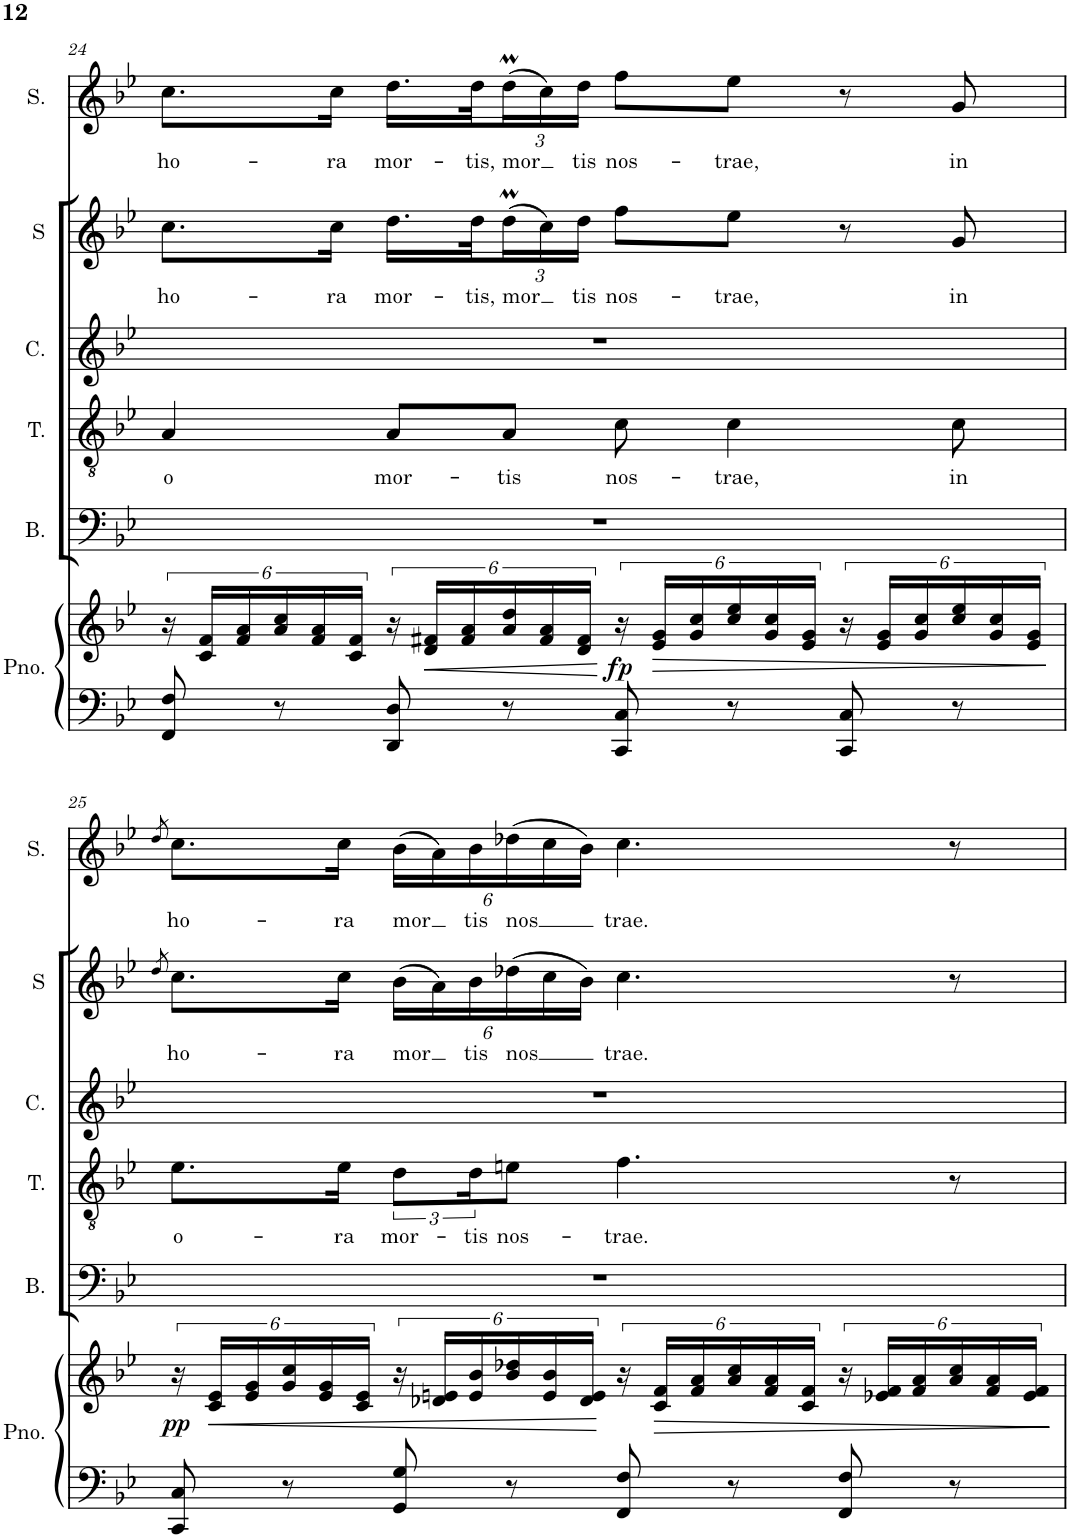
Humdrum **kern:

**kern	**kern	**dynam	**kern	**kern	**text	**kern	**kern	**text	**kern	**text
*part6	*part6	*part6	*part5	*part4	*part4	*part3	*part2	*part2	*part1	*part1
*staff7	*staff6	*staff6/7	*staff5	*staff4	*staff4	*staff3	*staff2	*staff2	*staff1	*staff1
*I"Piano	*	*	*I"Bajo	*I"Tenor	*	*I"Contralto	*I"Soprano	*	*I"Solista	*
*I'Pno.	*	*	*I'B.	*I'T.	*	*I'C.	*I'S	*	*I'S.	*
!!LO:PB:g=z
*clefF4	*clefG2	*	*clefF4	*clefGv2	*	*clefG2	*clefG2	*	*clefG2	*
*k[b-e-]	*k[b-e-]	*	*k[b-e-]	*k[b-e-]	*	*k[b-e-]	*k[b-e-]	*	*k[b-e-]	*
*M4/4	*M4/4	*	*M4/4	*M4/4	*	*M4/4	*M4/4	*	*M4/4	*
*met(c)	*met(c)	*	*met(c)	*met(c)	*	*met(c)	*met(c)	*	*met(c)	*
=24	=24	=24	=24	=24	=24	=24	=24	=24	=24	=24
!	!	!	!	!	!LO:LY:b	!	!	!LO:LY:b	!	!LO:LY:b
8FF/ 8F/	24r	.	1r	4A/	o	1r	8.cc\L	ho-	8.cc\L	ho-
.	24c/ 24f/LL	.	.	.	.	.	.	.	.	.
.	24f/ 24a/	.	.	.	.	.	.	.	.	.
8r	24a/ 24cc/	.	.	.	.	.	.	.	.	.
.	24f/ 24a/	.	.	.	.	.	.	.	.	.
!	!	!	!	!	!	!	!	!LO:LY:b	!	!LO:LY:b
.	.	.	.	.	.	.	16cc\Jk	-ra	16cc\Jk	-ra
.	24c/ 24f/JJ	.	.	.	.	.	.	.	.	.
!	!	!	!	!	!LO:LY:b	!	!	!LO:LY:b	!	!LO:LY:b
8DD/ 8D/	24r	.	.	8A/L	mor-	.	16.dd\LL	mor-	16.dd\LL	mor-
!	!	!LO:HP:b	!	!	!	!	!	!	!	!
.	24d/ 24f#X/LL	<	.	.	.	.	.	.	.	.
.	24f#/ 24a/	.	.	.	.	.	.	.	.	.
!	!	!	!	!	!	!	!	!LO:LY:b	!	!LO:LY:b
.	.	.	.	.	.	.	32dd\K	-tis,	32dd\K	-tis,
!	!	!	!	!	!LO:LY:b	!	!	!	!	!
*	*	*	*	*	*	*	*Xbrackettup	*	*	*
!	!	!	!	!	!	!	!	!LO:LY:b	!	!
*	*	*	*	*	*	*	*	*	*Xbrackettup	*
!	!	!	!	!	!	!	!	!	!	!LO:LY:b
8r	24a/ 24dd/	.	.	8A/J	-tis	.	(24ddm\	mor	(24ddm\	mor
.	24f#/ 24a/	.	.	.	.	.	24cc\)	.	24cc\)	.
!	!	!	!	!	!	!	!	!LO:LY:b	!	!LO:LY:b
.	24d/ 24f#/JJ	.	.	.	.	.	24dd\JJ	tis	24dd\JJ	tis
!	!	!LO:DY:n=1:b	!	!	!LO:LY:b	!	!	!LO:LY:b	!	!LO:LY:b
8CC/ 8C/	24r	[ fp	.	8c\	nos-	.	8ff\L	nos-	8ff\L	nos-
!	!	!LO:HP:b	!	!	!	!	!	!	!	!
.	24e-/ 24g/LL	>	.	.	.	.	.	.	.	.
.	24g/ 24cc/	.	.	.	.	.	.	.	.	.
!	!	!	!	!	!LO:LY:b	!	!	!LO:LY:b	!	!LO:LY:b
8r	24cc/ 24ee-/	.	.	4c\	-trae,	.	8ee-\J	-trae,	8ee-\J	-trae,
.	24g/ 24cc/	.	.	.	.	.	.	.	.	.
.	24e-/ 24g/JJ	.	.	.	.	.	.	.	.	.
8CC/ 8C/	24r	.	.	.	.	.	8r	.	8r	.
.	24e-/ 24g/LL	.	.	.	.	.	.	.	.	.
.	24g/ 24cc/	.	.	.	.	.	.	.	.	.
!	!	!	!	!	!LO:LY:b	!	!	!LO:LY:b	!	!LO:LY:b
8r	24cc/ 24ee-/	.	.	8c\	in	.	8g/	in	8g/	in
.	24g/ 24cc/	.	.	.	.	.	.	.	.	.
.	24e-/ 24g/JJ	.	.	.	.	.	.	.	.	.
.	.	]	.	.	.	.	.	.	.	.
!!LO:LB:g=z
=25	=25	=25	=25	=25	=25	=25	=25	=25	=25	=25
.	.	.	.	.	.	.	8qdd/	.	8qdd/	.
!	!	!LO:DY:b	!	!	!LO:LY:b	!	!	!LO:LY:b	!	!LO:LY:b
8CC/ 8C/	24r	pp	1r	8.e-\L	o-	1r	8.cc\L	ho-	8.cc\L	ho-
!	!	!LO:HP:b	!	!	!	!	!	!	!	!
.	24c/ 24e-/LL	<	.	.	.	.	.	.	.	.
.	24e-/ 24g/	.	.	.	.	.	.	.	.	.
8r	24g/ 24cc/	.	.	.	.	.	.	.	.	.
.	24e-/ 24g/	.	.	.	.	.	.	.	.	.
!	!	!	!	!	!LO:LY:b	!	!	!LO:LY:b	!	!LO:LY:b
.	.	.	.	16e-\Jk	-ra	.	16cc\Jk	-ra	16cc\Jk	-ra
.	24c/ 24e-/JJ	.	.	.	.	.	.	.	.	.
!	!	!	!	!	!LO:LY:b	!	!	!LO:LY:b	!	!LO:LY:b
8GG/ 8G/	24r	.	.	12d\L	mor-	.	(24b-\LL	-mor	(24b-\LL	-mor
.	24d-X/ 24en/LL	.	.	.	.	.	24a\)	.	24a\)	.
!	!	!	!	!	!LO:LY:b	!	!	!LO:LY:b	!	!LO:LY:b
.	24e/ 24b-/	.	.	24d\K	-tis	.	24b-\	tis	24b-\	tis
!	!	!	!	!	!LO:LY:b	!	!	!LO:LY:b	!	!LO:LY:b
8r	24b-/ 24dd-X/	.	.	8en\J	nos-	.	(24dd-X\	nos	(24dd-X\	nos
.	24e/ 24b-/	.	.	.	.	.	24cc\	.	24cc\	.
.	24d-/ 24e/JJ	.	.	.	.	.	24b-\JJ)	.	24b-\JJ)	.
!	!	!	!	!	!LO:LY:b	!	!	!LO:LY:b	!	!LO:LY:b
8FF/ 8F/	24r	[	.	4.f\	-trae.	.	4.cc\	trae.	4.cc\	trae.
!	!	!LO:HP:b	!	!	!	!	!	!	!	!
.	24c/ 24f/LL	>	.	.	.	.	.	.	.	.
.	24f/ 24a/	.	.	.	.	.	.	.	.	.
8r	24a/ 24cc/	.	.	.	.	.	.	.	.	.
.	24f/ 24a/	.	.	.	.	.	.	.	.	.
.	24c/ 24f/JJ	.	.	.	.	.	.	.	.	.
8FF/ 8F/	24r	.	.	.	.	.	.	.	.	.
.	24e-X/ 24f/LL	.	.	.	.	.	.	.	.	.
.	24f/ 24a/	.	.	.	.	.	.	.	.	.
8r	24a/ 24cc/	.	.	8r	.	.	8r	.	8r	.
.	24f/ 24a/	.	.	.	.	.	.	.	.	.
.	24e-/ 24f/JJ	.	.	.	.	.	.	.	.	.
.	.	]	.	.	.	.	.	.	.	.
=	=	=	=	=	=	=	=	=	=	=
*-	*-	*-	*-	*-	*-	*-	*-	*-	*-	*-
